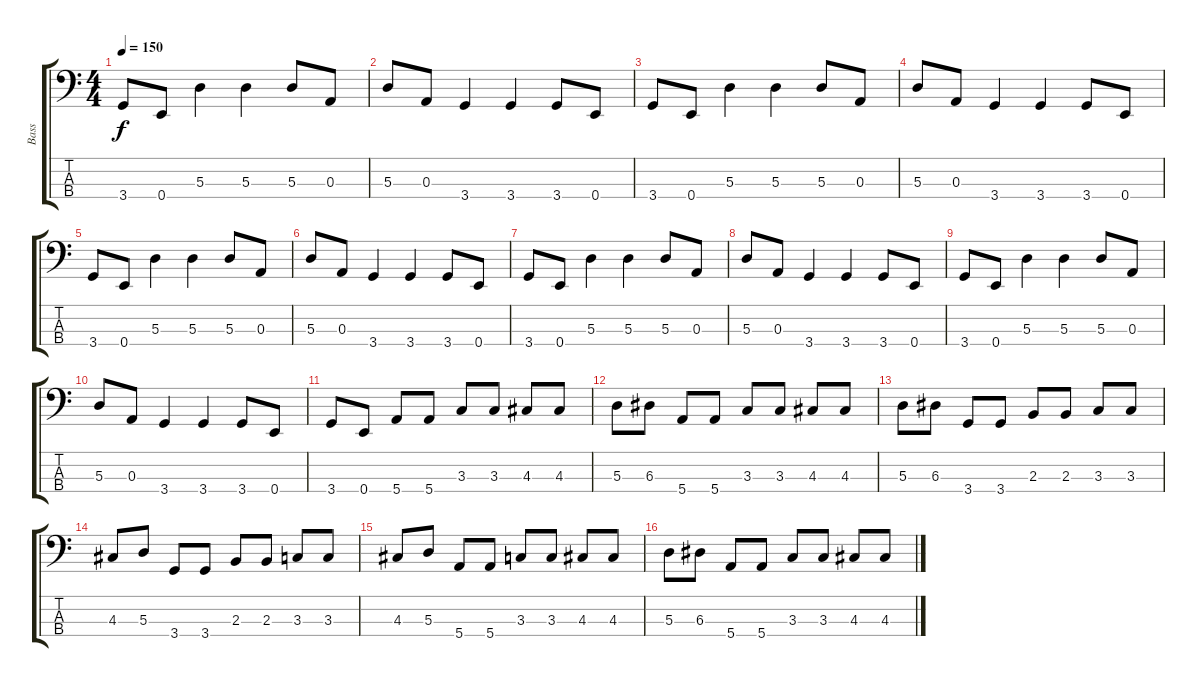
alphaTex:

\track ("Bass" "Bass") {instrument electricbassfinger}
\staff {score tabs}
\tuning (G2 D2 A1 E1) {hide}
\ts (4 4)
\tempo 150
\clef f4
\ks c
3.4.8{dy f} 0.4.8 5.3.4 5.3.4 5.3.8 0.3.8 |
5.3.8 0.3.8 3.4.4 3.4.4 3.4.8 0.4.8 |
3.4.8 0.4.8 5.3.4 5.3.4 5.3.8 0.3.8 |
5.3.8 0.3.8 3.4.4 3.4.4 3.4.8 0.4.8 |
3.4.8 0.4.8 5.3.4 5.3.4 5.3.8 0.3.8 |
5.3.8 0.3.8 3.4.4 3.4.4 3.4.8 0.4.8 |
3.4.8 0.4.8 5.3.4 5.3.4 5.3.8 0.3.8 |
5.3.8 0.3.8 3.4.4 3.4.4 3.4.8 0.4.8 |
3.4.8 0.4.8 5.3.4 5.3.4 5.3.8 0.3.8 |
5.3.8 0.3.8 3.4.4 3.4.4 3.4.8 0.4.8 |
3.4.8 0.4.8 5.4.8 5.4.8 3.3.8 3.3.8 4.3.8 4.3.8 |
5.3.8 6.3.8 5.4.8 5.4.8 3.3.8 3.3.8 4.3.8 4.3.8 |
5.3.8 6.3.8 3.4.8 3.4.8 2.3.8 2.3.8 3.3.8 3.3.8 |
4.3.8 5.3.8 3.4.8 3.4.8 2.3.8 2.3.8 3.3.8 3.3.8 |
4.3.8 5.3.8 5.4.8 5.4.8 3.3.8 3.3.8 4.3.8 4.3.8 |
5.3.8 6.3.8 5.4.8 5.4.8 3.3.8 3.3.8 4.3.8 4.3.8
